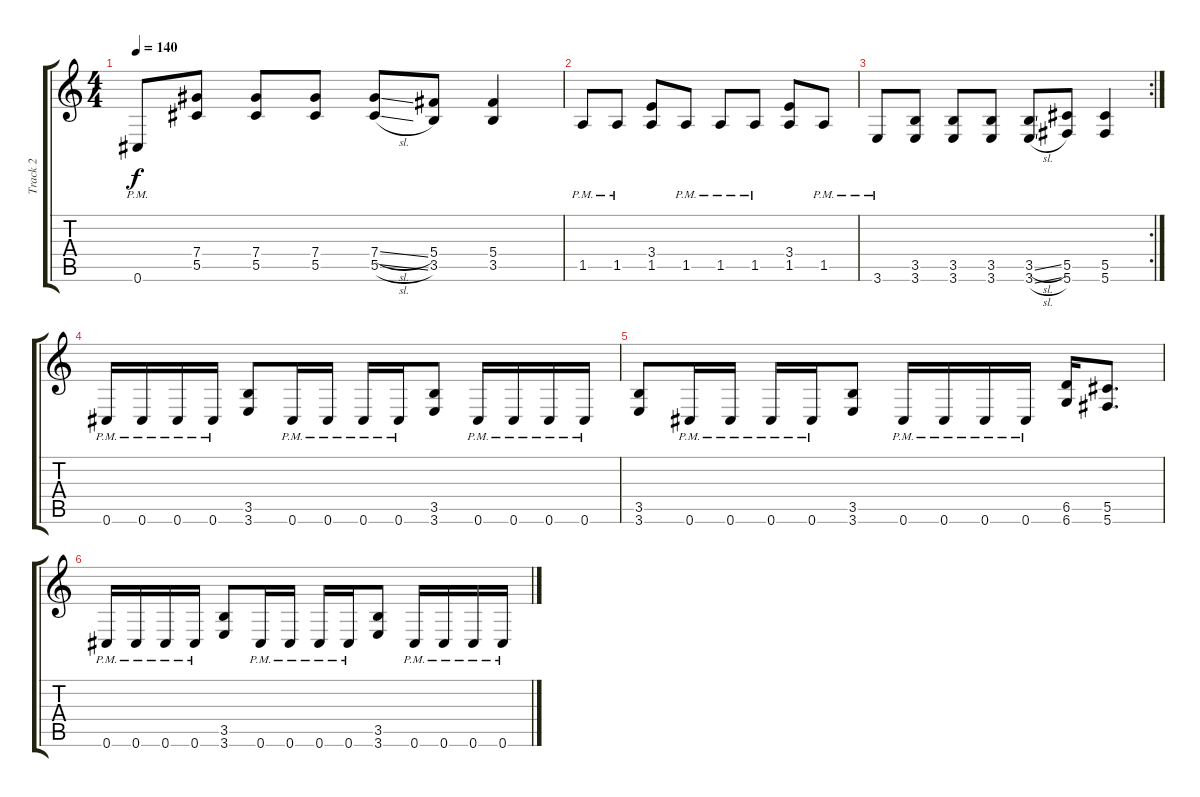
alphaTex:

\track ("Track 2" "Track 2") {instrument distortionguitar}
\staff {score tabs}
\tuning (Eb4 Bb3 Gb3 Db3 Ab2 Db2) {hide}
\ts (4 4)
\tempo 140
\clef g2
\ks c
0.6{pm}.8{dy f} (7.4 5.5).8 (7.4 5.5).8 (7.4 5.5).8 (7.4{sl} 5.5{sl}).8 (5.4 3.5).8 (5.4 3.5).4 |
1.5{pm}.8 1.5{pm}.8 (3.4 1.5).8 1.5{pm}.8 1.5{pm}.8 1.5{pm}.8 (3.4 1.5).8 1.5{pm}.8 |
\rc 2
3.6{pm}.8 (3.5 3.6).8 (3.5 3.6).8 (3.5 3.6).8 (3.5{sl} 3.6{sl}).8 (5.5 5.6).8 (5.5 5.6).4 |
0.6{pm}.16 0.6{pm}.16 0.6{pm}.16 0.6{pm}.16 (3.5 3.6).8 0.6{pm}.16 0.6{pm}.16 0.6{pm}.16 0.6{pm}.16 (3.5 3.6).8 0.6{pm}.16 0.6{pm}.16 0.6{pm}.16 0.6{pm}.16 |
(3.5 3.6).8 0.6{pm}.16 0.6{pm}.16 0.6{pm}.16 0.6{pm}.16 (3.5 3.6).8 0.6{pm}.16 0.6{pm}.16 0.6{pm}.16 0.6{pm}.16 (6.5 6.6).16 (5.5 5.6).8{d} |
0.6{pm}.16 0.6{pm}.16 0.6{pm}.16 0.6{pm}.16 (3.5 3.6).8 0.6{pm}.16 0.6{pm}.16 0.6{pm}.16 0.6{pm}.16 (3.5 3.6).8 0.6{pm}.16 0.6{pm}.16 0.6{pm}.16 0.6{pm}.16
